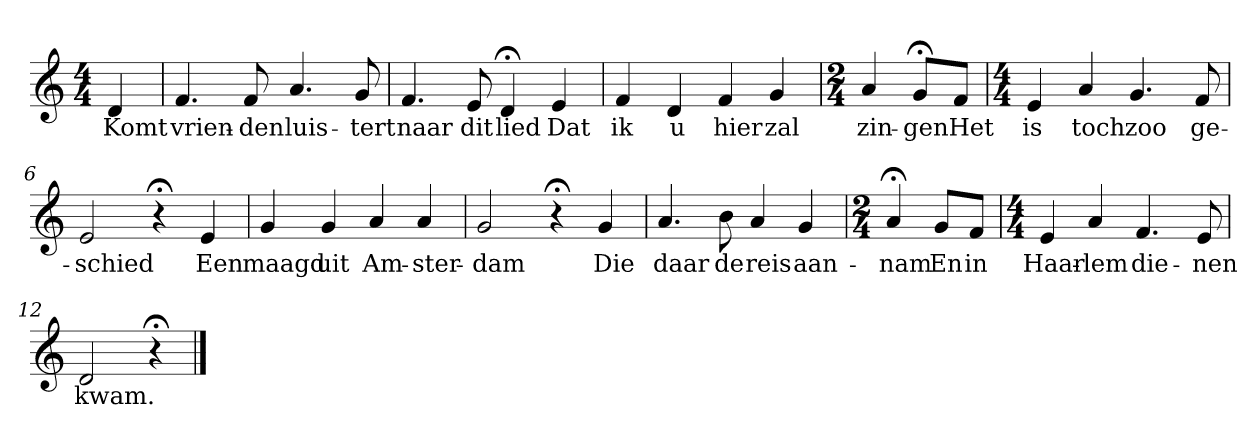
**kern	**text
*part1	*part1
*staff1	*staff1
*k[]	*
*D:dor	*
*M4/4	*
*MM120	*
=	=
4d	Komt
=1	=1
4.f	vrien-
8f	-den
4.a	luis-
8g	-tert
=2	=2
4.f	naar
8e	dit
4d;<	lied
4e	Dat
=3	=3
4f	ik
4d	u
4f	hier
4g	zal
=4	=4
*M2/4	*
4a	zin-
8g;<L	-gen
8fJ	Het
=5	=5
*M4/4	*
4e	is
4a	toch
4.g	zoo
8f	ge-
=6	=6
2e	-schied
4r;<	.
4e	Een
=7	=7
4g	maagd
4g	uit
4a	Am-
4a	-ster-
=8	=8
2g	-dam
4r;<	.
4g	Die
=9	=9
4.a	daar
8b	de
4a	reis
4g	aan-
=10	=10
*M2/4	*
4a;<	-nam
8gL	En
8fJ	in
=11	=11
*M4/4	*
4e	Haar-
4a	-lem
4.f	die-
8e	-nen
=12	=12
2d	kwam.
4r;<	.
==	==
*-	*-
